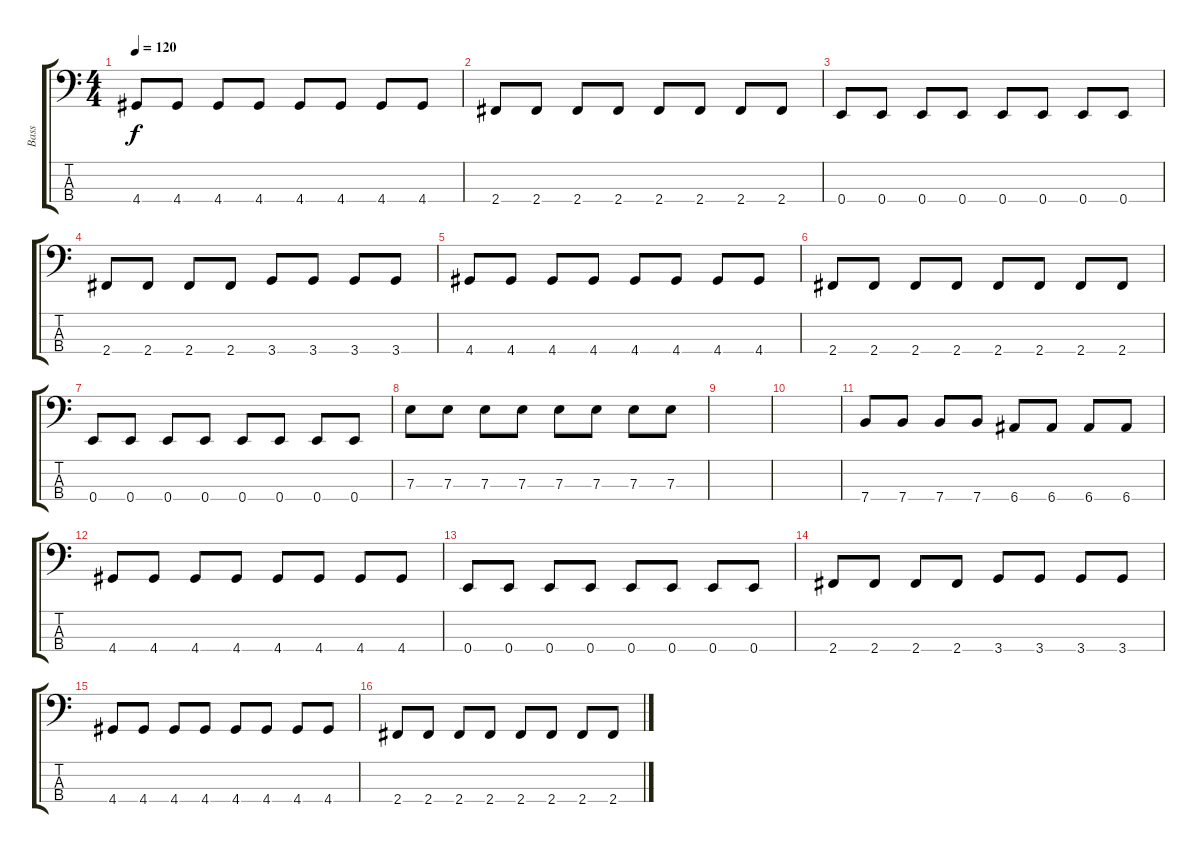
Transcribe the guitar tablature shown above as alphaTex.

\track ("Bass" "Bass") {instrument electricbassfinger}
\staff {score tabs}
\tuning (G2 D2 A1 E1) {hide}
\ts (4 4)
\tempo 120
\clef f4
\ks c
4.4.8{dy f} 4.4.8 4.4.8 4.4.8 4.4.8 4.4.8 4.4.8 4.4.8 |
2.4.8 2.4.8 2.4.8 2.4.8 2.4.8 2.4.8 2.4.8 2.4.8 |
0.4.8 0.4.8 0.4.8 0.4.8 0.4.8 0.4.8 0.4.8 0.4.8 |
2.4.8 2.4.8 2.4.8 2.4.8 3.4.8 3.4.8 3.4.8 3.4.8 |
4.4.8 4.4.8 4.4.8 4.4.8 4.4.8 4.4.8 4.4.8 4.4.8 |
2.4.8 2.4.8 2.4.8 2.4.8 2.4.8 2.4.8 2.4.8 2.4.8 |
0.4.8 0.4.8 0.4.8 0.4.8 0.4.8 0.4.8 0.4.8 0.4.8 |
7.3.8 7.3.8 7.3.8 7.3.8 7.3.8 7.3.8 7.3.8 7.3.8 |
|
|
7.4.8 7.4.8 7.4.8 7.4.8 6.4.8 6.4.8 6.4.8 6.4.8 |
4.4.8 4.4.8 4.4.8 4.4.8 4.4.8 4.4.8 4.4.8 4.4.8 |
0.4.8 0.4.8 0.4.8 0.4.8 0.4.8 0.4.8 0.4.8 0.4.8 |
2.4.8 2.4.8 2.4.8 2.4.8 3.4.8 3.4.8 3.4.8 3.4.8 |
4.4.8 4.4.8 4.4.8 4.4.8 4.4.8 4.4.8 4.4.8 4.4.8 |
2.4.8 2.4.8 2.4.8 2.4.8 2.4.8 2.4.8 2.4.8 2.4.8
